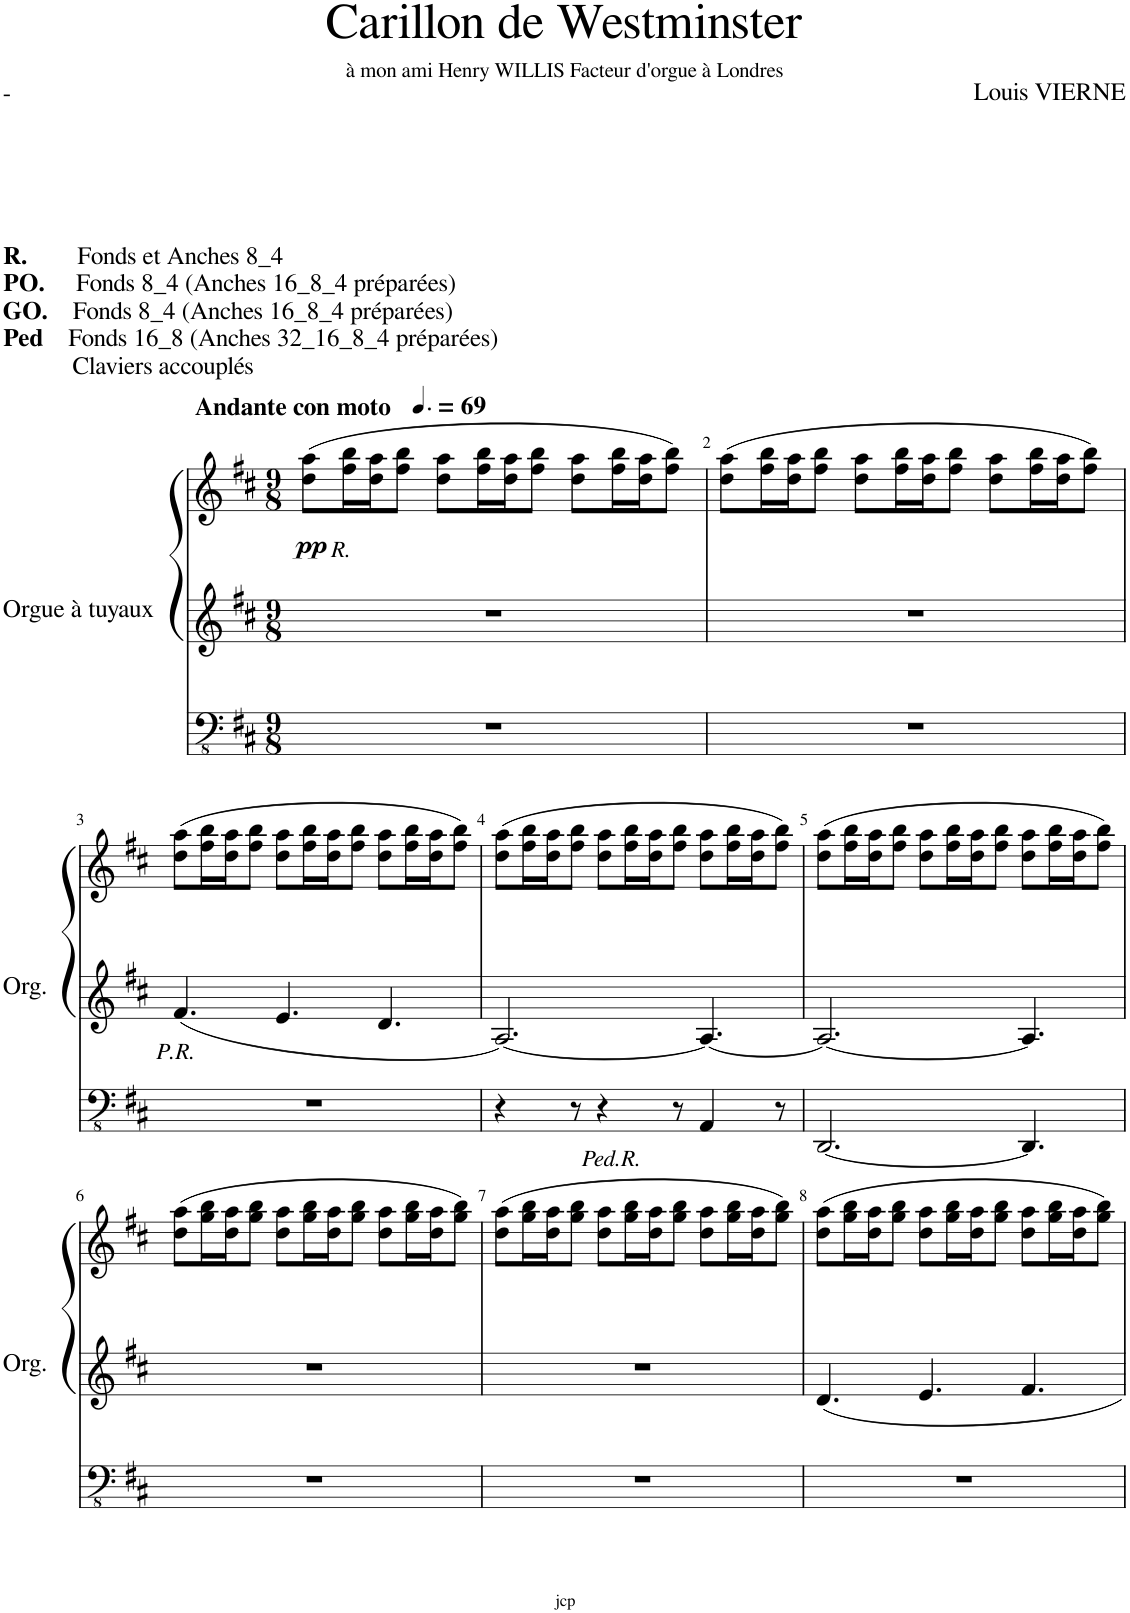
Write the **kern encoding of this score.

**kern	**kern	**kern	**dynam
*part1	*part1	*part1	*part1
*staff3	*staff2	*staff1	*staff1/2/3
*I"Orgue à tuyaux	*	*	*
*I'Org.	*	*	*
*clefFv4	*clefG2	*clefG2	*
*k[f#c#]	*k[f#c#]	*k[f#c#]	*
*M9/8	*M9/8	*M9/8	*
*MM104	*MM104	*MM104	*
=1	=1	=1	=1
!	!	!LO:TX:a:B:t=R.	!
!	!	!LO:TX:a:t=Fonds et Anches 8_4	!
!	!	!LO:TX:a:B:t=PO.	!
!	!	!LO:TX:a:t=Fonds 8_4 (Anches 16_8_4 préparées)	!
!	!	!LO:TX:a:B:t=GO.	!
!	!	!LO:TX:a:t=Fonds 8_4 (Anches 16_8_4 préparées)	!
!	!	!LO:TX:a:B:t=Ped	!
!	!	!LO:TX:a:t=Fonds 16_8 (Anches 32_16_8_4 préparées)	!
!	!	!LO:TX:a:t=Claviers accouplés	!
!	!	!LO:TX:a:B:t=Andante con moto	!
!	!	!LO:TX:b:i:t=R.	!
!	!LO:TX:a:B:t=R.	!	!
!	!LO:TX:a:t=Fonds et Anches 8_4	!	!
!	!LO:TX:a:B:t=PO.	!	!
!	!LO:TX:a:t=Fonds 8_4 (Anches 16_8_4 préparées)	!	!
!	!LO:TX:a:B:t=GO.	!	!
!	!LO:TX:a:t=Fonds 8_4 (Anches 16_8_4 préparées)	!	!
!	!LO:TX:a:B:t=Ped	!	!
!	!LO:TX:a:t=Fonds 16_8 (Anches 32_16_8_4 préparées)	!	!
!	!LO:TX:a:t=Claviers accouplés	!	!
!LO:TX:a:B:t=R.	!	!	!
!LO:TX:a:t=Fonds et Anches 8_4	!	!	!
!LO:TX:a:B:t=PO.	!	!	!
!LO:TX:a:t=Fonds 8_4 (Anches 16_8_4 préparées)	!	!	!
!LO:TX:a:B:t=GO.	!	!	!
!LO:TX:a:t=Fonds 8_4 (Anches 16_8_4 préparées)	!	!	!
!LO:TX:a:B:t=Ped	!	!	!
!LO:TX:a:t=Fonds 16_8 (Anches 32_16_8_4 préparées)	!	!	!
!LO:TX:a:t=Claviers accouplés	!	!	!
!	!	!	!LO:DY:b
8%9r	8%9r	(8dd\ 8aa\L	pp
.	.	16ff#\ 16bb\L	.
.	.	16dd\ 16aa\J	.
.	.	8ff#\ 8bb\J	.
.	.	8dd\ 8aa\L	.
.	.	16ff#\ 16bb\L	.
.	.	16dd\ 16aa\J	.
.	.	8ff#\ 8bb\J	.
.	.	8dd\ 8aa\L	.
.	.	16ff#\ 16bb\L	.
.	.	16dd\ 16aa\J	.
.	.	8ff#\ 8bb\J)	.
=2	=2	=2	=2
8%9r	8%9r	(8dd\ 8aa\L	.
.	.	16ff#\ 16bb\L	.
.	.	16dd\ 16aa\J	.
.	.	8ff#\ 8bb\J	.
.	.	8dd\ 8aa\L	.
.	.	16ff#\ 16bb\L	.
.	.	16dd\ 16aa\J	.
.	.	8ff#\ 8bb\J	.
.	.	8dd\ 8aa\L	.
.	.	16ff#\ 16bb\L	.
.	.	16dd\ 16aa\J	.
.	.	8ff#\ 8bb\J)	.
!!LO:LB:g=z
=3	=3	=3	=3
!	!LO:TX:b:i:t=P.R.	!	!
8%9r	4.f#/	(8dd\ 8aa\L	.
.	.	16ff#\ 16bb\L	.
.	.	16dd\ 16aa\J	.
.	.	8ff#\ 8bb\J	.
.	4.e/	8dd\ 8aa\L	.
.	.	16ff#\ 16bb\L	.
.	.	16dd\ 16aa\J	.
.	.	8ff#\ 8bb\J	.
.	4.d/	8dd\ 8aa\L	.
.	.	16ff#\ 16bb\L	.
.	.	16dd\ 16aa\J	.
.	.	8ff#\ 8bb\J)	.
=4	=4	=4	=4
!LO:TX:b:i:t=Ped.R.	!	!	!
4r	[2.A/	(8dd\ 8aa\L	.
.	.	16ff#\ 16bb\L	.
.	.	16dd\ 16aa\J	.
8r	.	8ff#\ 8bb\J	.
4r	.	8dd\ 8aa\L	.
.	.	16ff#\ 16bb\L	.
.	.	16dd\ 16aa\J	.
8r	.	8ff#\ 8bb\J	.
4AAA/	4.A/_	8dd\ 8aa\L	.
.	.	16ff#\ 16bb\L	.
.	.	16dd\ 16aa\J	.
8r	.	8ff#\ 8bb\J)	.
=5	=5	=5	=5
[2.DDD/	2.A/_	(8dd\ 8aa\L	.
.	.	16ff#\ 16bb\L	.
.	.	16dd\ 16aa\J	.
.	.	8ff#\ 8bb\J	.
.	.	8dd\ 8aa\L	.
.	.	16ff#\ 16bb\L	.
.	.	16dd\ 16aa\J	.
.	.	8ff#\ 8bb\J	.
4.DDD/]	4.A/]	8dd\ 8aa\L	.
.	.	16ff#\ 16bb\L	.
.	.	16dd\ 16aa\J	.
.	.	8ff#\ 8bb\J)	.
!!LO:LB:g=z
=6	=6	=6	=6
8%9r	8%9r	(8dd\ 8aa\L	.
.	.	16gg\ 16bb\L	.
.	.	16dd\ 16aa\J	.
.	.	8gg\ 8bb\J	.
.	.	8dd\ 8aa\L	.
.	.	16gg\ 16bb\L	.
.	.	16dd\ 16aa\J	.
.	.	8gg\ 8bb\J	.
.	.	8dd\ 8aa\L	.
.	.	16gg\ 16bb\L	.
.	.	16dd\ 16aa\J	.
.	.	8gg\ 8bb\J)	.
=7	=7	=7	=7
8%9r	8%9r	(8dd\ 8aa\L	.
.	.	16gg\ 16bb\L	.
.	.	16dd\ 16aa\J	.
.	.	8gg\ 8bb\J	.
.	.	8dd\ 8aa\L	.
.	.	16gg\ 16bb\L	.
.	.	16dd\ 16aa\J	.
.	.	8gg\ 8bb\J	.
.	.	8dd\ 8aa\L	.
.	.	16gg\ 16bb\L	.
.	.	16dd\ 16aa\J	.
.	.	8gg\ 8bb\J)	.
=8	=8	=8	=8
8%9r	4.d/	(8dd\ 8aa\L	.
.	.	16gg\ 16bb\L	.
.	.	16dd\ 16aa\J	.
.	.	8gg\ 8bb\J	.
.	4.e/	8dd\ 8aa\L	.
.	.	16gg\ 16bb\L	.
.	.	16dd\ 16aa\J	.
.	.	8gg\ 8bb\J	.
.	4.f#/	8dd\ 8aa\L	.
.	.	16gg\ 16bb\L	.
.	.	16dd\ 16aa\J	.
.	.	8gg\ 8bb\J)	.
=	=	=	=
*-	*-	*-	*-
